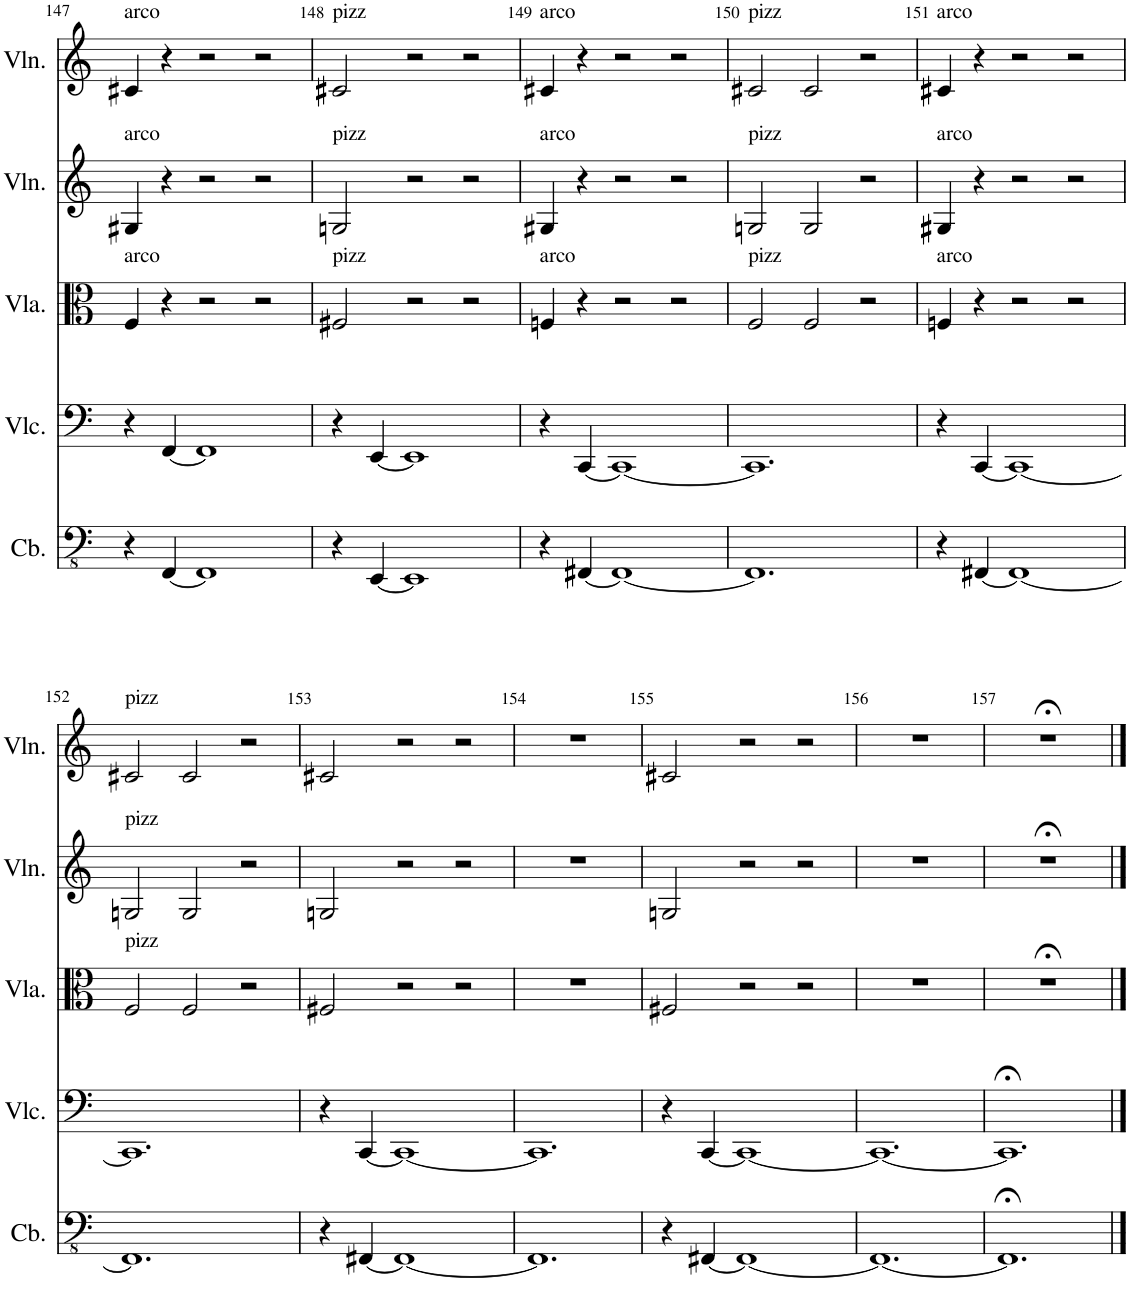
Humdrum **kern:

**kern	**kern	**kern	**kern	**kern
*part5	*part4	*part3	*part2	*part1
*staff5	*staff4	*staff3	*staff2	*staff1
*I"Double Bass	*I"Violoncello	*I"Viola	*I"Violin	*I"Violin
*	*I'Vlc.	*I'Vla.	*I'Vln.	*I'Vln.
!!LO:PB:g=z
*clefFv4	*clefF4	*clefC3	*clefG2	*clefG2
*Trd7c12	*	*	*	*
*k[]	*k[]	*k[]	*k[]	*k[]
*M3/2	*M3/2	*M3/2	*M3/2	*M3/2
=147	=147	=147	=147	=147
!	!	!	!	!LO:TX:a:t=arco
!	!	!	!LO:TX:a:t=arco	!
!	!	!LO:TX:a:t=arco	!	!
4r	4r	4F/	4G#X/	4c#X/
[4FFF/	[4FF/	4r	4r	4r
1FFF]	1FF]	2r	2r	2r
.	.	2r	2r	2r
=148	=148	=148	=148	=148
!	!	!	!	!LO:TX:a:t=pizz
!	!	!	!LO:TX:a:t=pizz	!
!	!	!LO:TX:a:t=pizz	!	!
4r	4r	2F#X/	2Gn/	2c#X/
[4EEE/	[4EE/	.	.	.
1EEE]	1EE]	2r	2r	2r
.	.	2r	2r	2r
=149	=149	=149	=149	=149
!	!	!	!	!LO:TX:a:t=arco
!	!	!	!LO:TX:a:t=arco	!
!	!	!LO:TX:a:t=arco	!	!
4r	4r	4Fn/	4G#X/	4c#X/
[4FFF#X/	[4CC/	4r	4r	4r
1FFF#_	1CC_	2r	2r	2r
.	.	2r	2r	2r
=150	=150	=150	=150	=150
!	!	!	!	!LO:TX:a:t=pizz
!	!	!	!LO:TX:a:t=pizz	!
!	!	!LO:TX:a:t=pizz	!	!
1.FFF#]	1.CC]	2F/	2Gn/	2c#X/
.	.	2F/	2G/	2c#/
.	.	2r	2r	2r
=151	=151	=151	=151	=151
!	!	!	!	!LO:TX:a:t=arco
!	!	!	!LO:TX:a:t=arco	!
!	!	!LO:TX:a:t=arco	!	!
4r	4r	4Fn/	4G#X/	4c#X/
[4FFF#X/	[4CC/	4r	4r	4r
1FFF#_	1CC_	2r	2r	2r
.	.	2r	2r	2r
!!LO:LB:g=z
=152	=152	=152	=152	=152
!	!	!	!	!LO:TX:a:t=pizz
!	!	!	!LO:TX:a:t=pizz	!
!	!	!LO:TX:a:t=pizz	!	!
1.FFF#]	1.CC]	2F/	2Gn/	2c#X/
.	.	2F/	2G/	2c#/
.	.	2r	2r	2r
=153	=153	=153	=153	=153
4r	4r	2F#X/	2Gn/	2c#X/
[4FFF#X/	[4CC/	.	.	.
1FFF#_	1CC_	2r	2r	2r
.	.	2r	2r	2r
=154	=154	=154	=154	=154
1.FFF#]	1.CC]	1.r	1.r	1.r
=155	=155	=155	=155	=155
4r	4r	2F#X/	2Gn/	2c#X/
[4FFF#X/	[4CC/	.	.	.
1FFF#_	1CC_	2r	2r	2r
.	.	2r	2r	2r
=156	=156	=156	=156	=156
1.FFF#_	1.CC_	1.r	1.r	1.r
=157	=157	=157	=157	=157
1.FFF#;<]	1.CC;<]	1.r;<	1.r;<	1.r;<
==	==	==	==	==
*-	*-	*-	*-	*-
